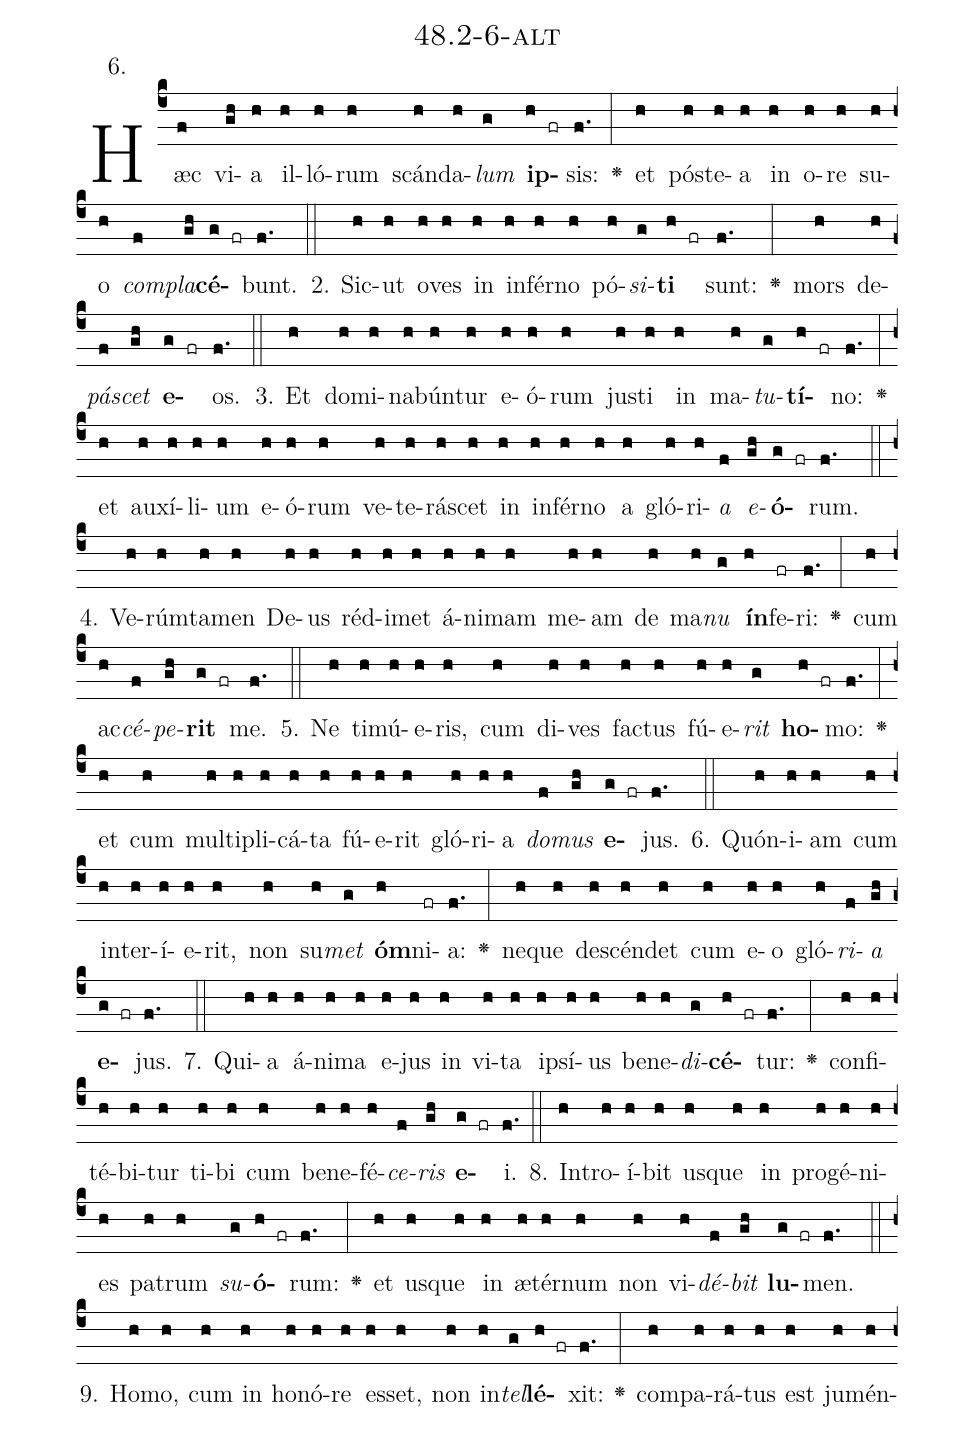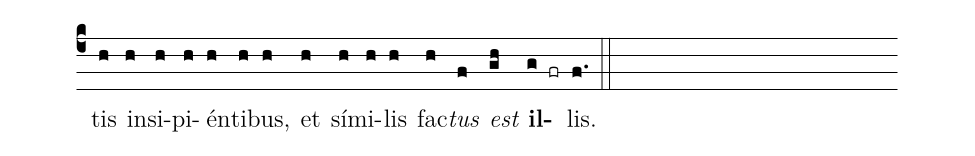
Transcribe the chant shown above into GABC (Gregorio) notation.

name: 48.2-6-alt;
annotation: 6.;
%%
(c4)Hæc(f) vi(gh)a(h) il(h)ló(h)rum(h) scán(h)da(h)<i>lum</i>(g) <b>ip</b>(h fr)sis:(f.) <v>\greheightstar</v>(:) et(h) póst(h)e(h)a(h) in(h) o(h)re(h) su(h)o(h) <i>com</i>(f)<i>pla</i>(gh)<b>cé</b>(g fr)bunt.(f.) (::)
2. Sic(h)ut(h) o(h)ves(h) in(h) in(h)fér(h)no(h) pó(h)<i>si</i>(g)<b>ti</b>(h fr) sunt:(f.) <v>\greheightstar</v>(:) mors(h) de(h)<i>pá</i>(f)<i>scet</i>(gh) <b>e</b>(g fr)os.(f.) (::)
3. Et(h) do(h)mi(h)na(h)bún(h)tur(h) e(h)ó(h)rum(h) jus(h)ti(h) in(h) ma(h)<i>tu</i>(g)<b>tí</b>(h fr)no:(f.) <v>\greheightstar</v>(:) et(h) au(h)xí(h)li(h)um(h) e(h)ó(h)rum(h) ve(h)te(h)rá(h)scet(h) in(h) in(h)fér(h)no(h) a(h) gló(h)ri(h)<i>a</i>(f) <i>e</i>(gh)<b>ó</b>(g fr)rum.(f.) (::)
4. Ve(h)rúm(h)ta(h)men(h) De(h)us(h) réd(h)i(h)met(h) á(h)ni(h)mam(h) me(h)am(h) de(h) ma(h)<i>nu</i>(g) <b>ín</b>(h)fe(fr)ri:(f.) <v>\greheightstar</v>(:) cum(h) ac(h)<i>cé</i>(f)<i>pe</i>(gh)<b>rit</b>(g fr) me.(f.) (::)
5. Ne(h) ti(h)mú(h)e(h)ris,(h) cum(h) di(h)ves(h) fac(h)tus(h) fú(h)e(h)<i>rit</i>(g) <b>ho</b>(h fr)mo:(f.) <v>\greheightstar</v>(:) et(h) cum(h) mul(h)ti(h)pli(h)cá(h)ta(h) fú(h)e(h)rit(h) gló(h)ri(h)a(h) <i>do</i>(f)<i>mus</i>(gh) <b>e</b>(g fr)jus.(f.) (::)
6. Quón(h)i(h)am(h) cum(h) in(h)ter(h)í(h)e(h)rit,(h) non(h) su(h)<i>met</i>(g) <b>óm</b>(h)ni(fr)a:(f.) <v>\greheightstar</v>(:) ne(h)que(h) de(h)scén(h)det(h) cum(h) e(h)o(h) gló(h)<i>ri</i>(f)<i>a</i>(gh) <b>e</b>(g fr)jus.(f.) (::)
7. Qui(h)a(h) á(h)ni(h)ma(h) e(h)jus(h) in(h) vi(h)ta(h) ip(h)sí(h)us(h) be(h)ne(h)<i>di</i>(g)<b>cé</b>(h fr)tur:(f.) <v>\greheightstar</v>(:) con(h)fi(h)té(h)bi(h)tur(h) ti(h)bi(h) cum(h) be(h)ne(h)fé(h)<i>ce</i>(f)<i>ris</i>(gh) <b>e</b>(g fr)i.(f.) (::)
8. In(h)tro(h)í(h)bit(h) us(h)que(h) in(h) pro(h)gé(h)ni(h)es(h) pa(h)trum(h) <i>su</i>(g)<b>ó</b>(h fr)rum:(f.) <v>\greheightstar</v>(:) et(h) us(h)que(h) in(h) æ(h)tér(h)num(h) non(h) vi(h)<i>dé</i>(f)<i>bit</i>(gh) <b>lu</b>(g fr)men.(f.) (::)
9. Ho(h)mo,(h) cum(h) in(h) ho(h)nó(h)re(h) es(h)set,(h) non(h) in(h)<i>tel</i>(g)<b>lé</b>(h fr)xit:(f.) <v>\greheightstar</v>(:) com(h)pa(h)rá(h)tus(h) est(h) ju(h)mén(h)tis(h) in(h)si(h)pi(h)én(h)ti(h)bus,(h) et(h) sí(h)mi(h)lis(h) fac(h)<i>tus</i>(f) <i>est</i>(gh) <b>il</b>(g fr)lis.(f.) (::)
